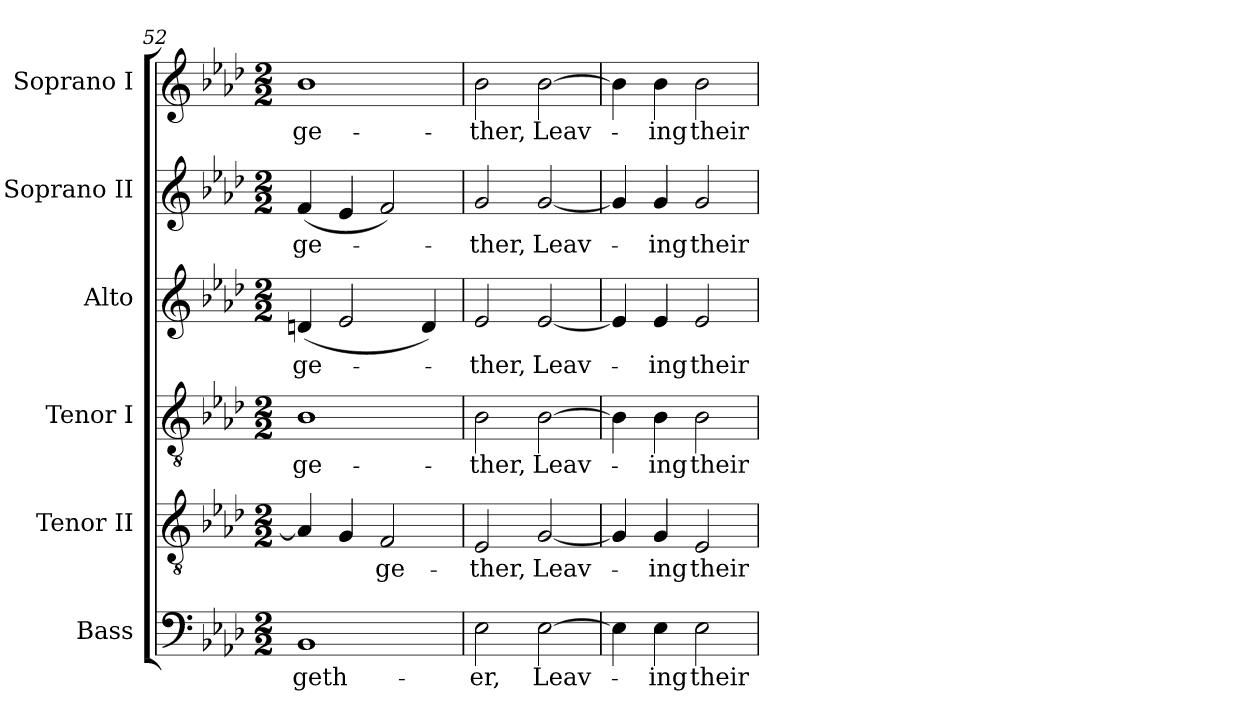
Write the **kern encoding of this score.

**kern	**text	**kern	**text	**kern	**text	**kern	**text	**kern	**text	**kern	**text
*part6	*part6	*part5	*part5	*part4	*part4	*part3	*part3	*part2	*part2	*part1	*part1
*staff6	*staff6	*staff5	*staff5	*staff4	*staff4	*staff3	*staff3	*staff2	*staff2	*staff1	*staff1
*I"Bass	*	*I"Tenor II	*	*I"Tenor I	*	*I"Alto	*	*I"Soprano II	*	*I"Soprano I	*
*I'B.	*	*I'T. II	*	*I'T. I	*	*I'A.	*	*I'S. II	*	*I'S. I	*
!!LO:PB:g=z
*clefF4	*	*clefGv2	*	*clefGv2	*	*clefG2	*	*clefG2	*	*clefG2	*
*	*	*ITrd7c12	*	*ITrd7c12	*	*	*	*	*	*	*
*k[b-e-a-d-]	*	*k[b-e-a-d-]	*	*k[b-e-a-d-]	*	*k[b-e-a-d-]	*	*k[b-e-a-d-]	*	*k[b-e-a-d-]	*
*A-:	*	*A-:	*	*A-:	*	*A-:	*	*A-:	*	*A-:	*
*M2/2	*	*M2/2	*	*M2/2	*	*M2/2	*	*M2/2	*	*M2/2	*
=52	=52	=52	=52	=52	=52	=52	=52	=52	=52	=52	=52
!	!LO:LY:b:color=#000000	!	!	!	!	!	!	!	!	!	!
!	!	!	!	!	!LO:LY:b:color=#000000	!	!	!	!	!	!
!	!	!	!	!	!	!	!LO:LY:b:color=#000000	!	!	!	!
!	!	!	!	!	!	!	!	!	!LO:LY:b:color=#000000	!	!
!	!	!	!	!	!	!	!	!	!	!	!LO:LY:b:color=#000000
1BB-i	-geth-	4AA-i/]	.	1BB-i	-ge-	(4dni/	-ge-	(4fi/	-ge-	1b-i	-ge-
.	.	4GGi/	.	.	.	2e-i/	.	4e-i/	.	.	.
!	!	!	!LO:LY:b:color=#000000	!	!	!	!	!	!	!	!
.	.	2FFi/	-ge-	.	.	.	.	2fi/)	.	.	.
.	.	.	.	.	.	4di/)	.	.	.	.	.
=53	=53	=53	=53	=53	=53	=53	=53	=53	=53	=53	=53
!	!LO:LY:b:color=#000000	!	!	!	!	!	!	!	!	!	!
!	!	!	!LO:LY:b:color=#000000	!	!	!	!	!	!	!	!
!	!	!	!	!	!LO:LY:b:color=#000000	!	!	!	!	!	!
!	!	!	!	!	!	!	!LO:LY:b:color=#000000	!	!	!	!
!	!	!	!	!	!	!	!	!	!LO:LY:b:color=#000000	!	!
!	!	!	!	!	!	!	!	!	!	!	!LO:LY:b:color=#000000
2E-i\	-er,	2EE-i/	-ther,	2BB-i\	-ther,	2e-i/	-ther,	2gi/	-ther,	2b-i\	-ther,
!	!LO:LY:b:color=#000000	!	!	!	!	!	!	!	!	!	!
!	!	!	!LO:LY:b:color=#000000	!	!	!	!	!	!	!	!
!	!	!	!	!	!LO:LY:b:color=#000000	!	!	!	!	!	!
!	!	!	!	!	!	!	!LO:LY:b:color=#000000	!	!	!	!
!	!	!	!	!	!	!	!	!	!LO:LY:b:color=#000000	!	!
!	!	!	!	!	!	!	!	!	!	!	!LO:LY:b:color=#000000
[>2E-i\	Leav-	[<2GGi/	Leav-	[>2BB-i\	Leav-	[<2e-i/	Leav-	[<2gi/	Leav-	[>2b-i\	Leav-
=54	=54	=54	=54	=54	=54	=54	=54	=54	=54	=54	=54
4E-i\]	.	4GGi/]	.	4BB-i\]	.	4e-i/]	.	4gi/]	.	4b-i\]	.
!	!LO:LY:b:color=#000000	!	!	!	!	!	!	!	!	!	!
!	!	!	!LO:LY:b:color=#000000	!	!	!	!	!	!	!	!
!	!	!	!	!	!LO:LY:b:color=#000000	!	!	!	!	!	!
!	!	!	!	!	!	!	!LO:LY:b:color=#000000	!	!	!	!
!	!	!	!	!	!	!	!	!	!LO:LY:b:color=#000000	!	!
!	!	!	!	!	!	!	!	!	!	!	!LO:LY:b:color=#000000
4E-i\	-ing	4GGi/	-ing	4BB-i\	-ing	4e-i/	-ing	4gi/	-ing	4b-i\	-ing
!	!LO:LY:b:color=#000000	!	!	!	!	!	!	!	!	!	!
!	!	!	!LO:LY:b:color=#000000	!	!	!	!	!	!	!	!
!	!	!	!	!	!LO:LY:b:color=#000000	!	!	!	!	!	!
!	!	!	!	!	!	!	!LO:LY:b:color=#000000	!	!	!	!
!	!	!	!	!	!	!	!	!	!LO:LY:b:color=#000000	!	!
!	!	!	!	!	!	!	!	!	!	!	!LO:LY:b:color=#000000
2E-i\	their	2EE-i/	their	2BB-i\	their	2e-i/	their	2gi/	their	2b-i\	their
=	=	=	=	=	=	=	=	=	=	=	=
*-	*-	*-	*-	*-	*-	*-	*-	*-	*-	*-	*-
